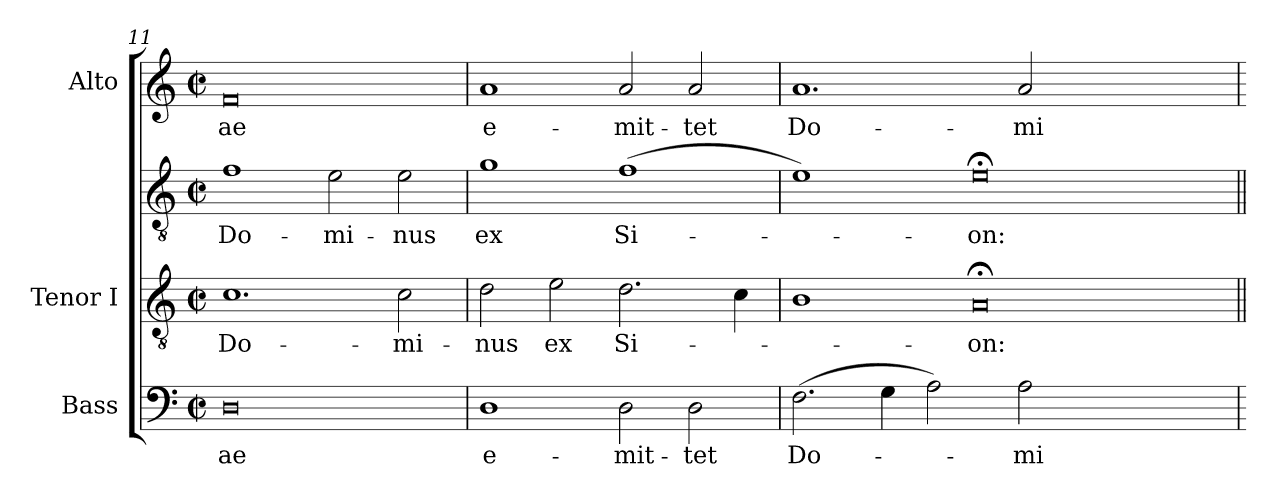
**kern	**text	**kern	**text	**kern	**text	**kern	**text
*part3	*part3	*part2	*part2	*part2	*part2	*part1	*part1
*staff4	*staff4	*staff3	*staff3	*staff2	*staff2	*staff1	*staff1
*I"Bass	*	*I"Tenor I	*	*	*	*I"Alto	*
*I'B	*	*I'T	*	*	*	*I'A	*
*clefF4	*	*clefGv2	*	*clefGv2	*	*clefG2	*
*k[]	*	*k[]	*	*k[]	*	*k[]	*
*C:	*	*C:	*	*C:	*	*C:	*
*M4/2	*	*M4/2	*	*M4/2	*	*M4/2	*
*met(c|)	*	*met(c|)	*	*met(c|)	*	*met(c|)	*
=11	=11	=11	=11	=11	=11	=11	=11
!	!LO:LY:b	!	!LO:LY:b	!	!LO:LY:b	!	!LO:LY:b
0D	-ae	1.c	Do-	1f	Do-	0f	-ae
!	!	!	!	!	!LO:LY:b	!	!
.	.	.	.	2e	-mi-	.	.
!	!	!	!LO:LY:b	!	!LO:LY:b	!	!
.	.	2c	-mi-	2e	-nus	.	.
=12	=12	=12	=12	=12	=12	=12	=12
!	!LO:LY:b	!	!LO:LY:b	!	!LO:LY:b	!	!LO:LY:b
1D	e-	2d	nus	1g	-ex	1a	e-
!	!	!	!LO:LY:b	!	!	!	!
.	.	2e	ex	.	.	.	.
!	!LO:LY:b	!	!LO:LY:b	!	!LO:LY:b	!	!LO:LY:b
2D	-mit-	2.d	Si-	(>1f	Si-	2a	-mit-
!	!LO:LY:b	!	!	!	!	!	!LO:LY:b
2D	-tet	.	.	.	.	2a	-tet
.	.	4c	.	.	.	.	.
=13	=13	=13	=13	=13	=13	=13	=13
!	!LO:LY:b	!	!	!	!	!	!LO:LY:b
(>2.F	Do-	1B	.	1e)	.	1.a	Do-
4G	.	.	.	.	.	.	.
2A)	.	4ryy	.	4ryy	.	.	.
!	!	!	!LO:LY:b	!	!LO:LY:b	!	!
.	.	0A;<	on:	0e;<	on:	.	.
!	!LO:LY:b	!	!	!	!	!	!LO:LY:b
2A	mi-	.	.	.	.	2a	-mi-
1ryy	.	.	.	.	.	1ryy	.
4ryy	.	.	.	.	.	4ryy	.
=	=	=||	=	=||	=	=	=
*-	*-	*-	*-	*-	*-	*-	*-
